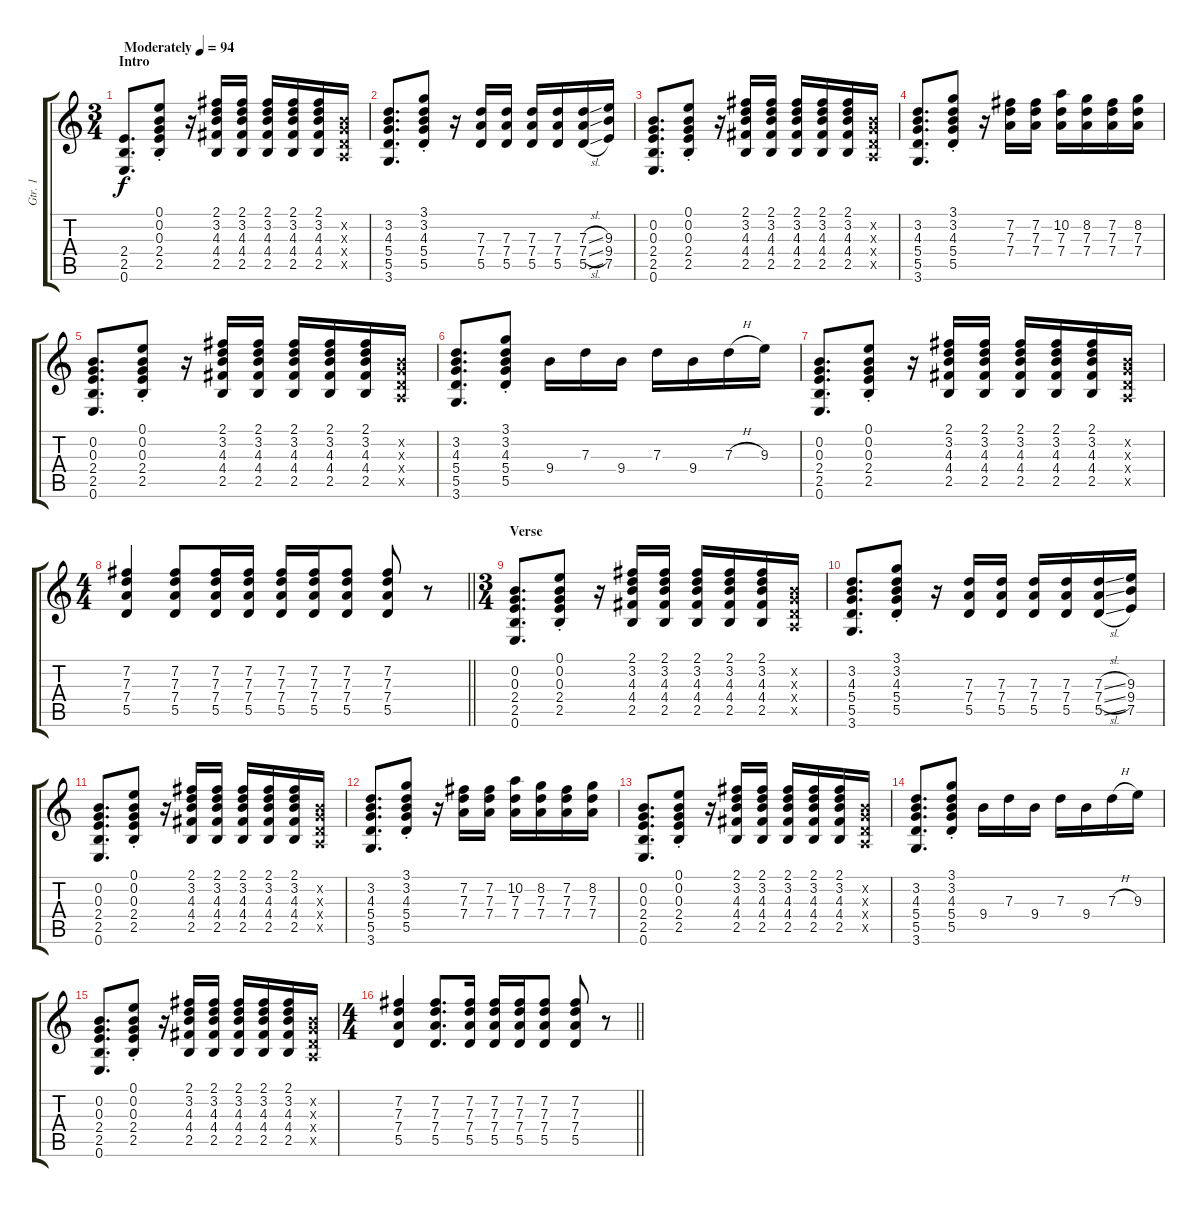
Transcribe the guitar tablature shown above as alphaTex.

\track ("Gtr. 1" "Gtr. 1") {instrument electricguitarclean}
\staff {score tabs}
\tuning (E4 B3 G3 D3 A2 E2) {hide}
\ts (3 4)
\section ("" "Intro")
\tempo (94 "Moderately")
\clef g2
\ks c
(2.4 2.5 0.6).8{d dy f instrument electricguitarclean} (0.1{st} 0.2{st} 0.3{st} 2.4{st} 2.5{st}).8 r.16 (2.1 3.2 4.3 4.4 2.5).16 (2.1 3.2 4.3 4.4 2.5).16 (2.1 3.2 4.3 4.4 2.5).16 (2.1 3.2 4.3 4.4 2.5).16 (2.1 3.2 4.3 4.4 2.5).16 (0.2{x} 0.3{x} 0.4{x} 0.5{x}).16 |
(3.2 4.3 5.4 5.5 3.6).8{d} (3.1{st} 3.2{st} 4.3{st} 5.4{st} 5.5{st}).8 r.16 (7.3 7.4 5.5).16 (7.3 7.4 5.5).16 (7.3 7.4 5.5).16 (7.3 7.4 5.5).16 (7.3{sl} 7.4{sl} 5.5{sl}).16 (9.3 9.4 7.5).16 |
(0.2 0.3 2.4 2.5 0.6).8{d} (0.1{st} 0.2{st} 0.3{st} 2.4{st} 2.5{st}).8 r.16 (2.1 3.2 4.3 4.4 2.5).16 (2.1 3.2 4.3 4.4 2.5).16 (2.1 3.2 4.3 4.4 2.5).16 (2.1 3.2 4.3 4.4 2.5).16 (2.1 3.2 4.3 4.4 2.5).16 (0.2{x} 0.3{x} 0.4{x} 0.5{x}).16 |
(3.2 4.3 5.4 5.5 3.6).8{d} (3.1{st} 3.2{st} 4.3{st} 5.4{st} 5.5{st}).8 r.16 (7.2 7.3 7.4).16 (7.2 7.3 7.4).16 (10.2 7.3 7.4).16 (8.2 7.3 7.4).16 (7.2 7.3 7.4).16 (8.2 7.3 7.4).16 |
(0.2 0.3 2.4 2.5 0.6).8{d} (0.1{st} 0.2{st} 0.3{st} 2.4{st} 2.5{st}).8 r.16 (2.1 3.2 4.3 4.4 2.5).16 (2.1 3.2 4.3 4.4 2.5).16 (2.1 3.2 4.3 4.4 2.5).16 (2.1 3.2 4.3 4.4 2.5).16 (2.1 3.2 4.3 4.4 2.5).16 (0.2{x} 0.3{x} 0.4{x} 0.5{x}).16 |
(3.2 4.3 5.4 5.5 3.6).8{d} (3.1{st} 3.2{st} 4.3{st} 5.4{st} 5.5{st}).8 9.4.16 7.3.16 9.4.16 7.3.16 9.4.16 7.3{h}.16 9.3.16 |
(0.2 0.3 2.4 2.5 0.6).8{d} (0.1{st} 0.2{st} 0.3{st} 2.4{st} 2.5{st}).8 r.16 (2.1 3.2 4.3 4.4 2.5).16 (2.1 3.2 4.3 4.4 2.5).16 (2.1 3.2 4.3 4.4 2.5).16 (2.1 3.2 4.3 4.4 2.5).16 (2.1 3.2 4.3 4.4 2.5).16 (0.2{x} 0.3{x} 0.4{x} 0.5{x}).16 |
\ts (4 4)
\barLineRight lightlight
(7.2 7.3 7.4 5.5).4 (7.2 7.3 7.4 5.5).8 (7.2 7.3 7.4 5.5).16 (7.2 7.3 7.4 5.5).16 (7.2 7.3 7.4 5.5).16 (7.2 7.3 7.4 5.5).16 (7.2 7.3 7.4 5.5).8 (7.2 7.3 7.4 5.5).8 r.8 |
\ts (3 4)
\section ("" "Verse")
(0.2 0.3 2.4 2.5 0.6).8{d} (0.1{st} 0.2{st} 0.3{st} 2.4{st} 2.5{st}).8 r.16 (2.1 3.2 4.3 4.4 2.5).16 (2.1 3.2 4.3 4.4 2.5).16 (2.1 3.2 4.3 4.4 2.5).16 (2.1 3.2 4.3 4.4 2.5).16 (2.1 3.2 4.3 4.4 2.5).16 (0.2{x} 0.3{x} 0.4{x} 0.5{x}).16 |
(3.2 4.3 5.4 5.5 3.6).8{d} (3.1{st} 3.2{st} 4.3{st} 5.4{st} 5.5{st}).8 r.16 (7.3 7.4 5.5).16 (7.3 7.4 5.5).16 (7.3 7.4 5.5).16 (7.3 7.4 5.5).16 (7.3{sl} 7.4{sl} 5.5{sl}).16 (9.3 9.4 7.5).16 |
(0.2 0.3 2.4 2.5 0.6).8{d} (0.1{st} 0.2{st} 0.3{st} 2.4{st} 2.5{st}).8 r.16 (2.1 3.2 4.3 4.4 2.5).16 (2.1 3.2 4.3 4.4 2.5).16 (2.1 3.2 4.3 4.4 2.5).16 (2.1 3.2 4.3 4.4 2.5).16 (2.1 3.2 4.3 4.4 2.5).16 (0.2{x} 0.3{x} 0.4{x} 0.5{x}).16 |
(3.2 4.3 5.4 5.5 3.6).8{d} (3.1{st} 3.2{st} 4.3{st} 5.4{st} 5.5{st}).8 r.16 (7.2 7.3 7.4).16 (7.2 7.3 7.4).16 (10.2 7.3 7.4).16 (8.2 7.3 7.4).16 (7.2 7.3 7.4).16 (8.2 7.3 7.4).16 |
(0.2 0.3 2.4 2.5 0.6).8{d} (0.1{st} 0.2{st} 0.3{st} 2.4{st} 2.5{st}).8 r.16 (2.1 3.2 4.3 4.4 2.5).16 (2.1 3.2 4.3 4.4 2.5).16 (2.1 3.2 4.3 4.4 2.5).16 (2.1 3.2 4.3 4.4 2.5).16 (2.1 3.2 4.3 4.4 2.5).16 (0.2{x} 0.3{x} 0.4{x} 0.5{x}).16 |
(3.2 4.3 5.4 5.5 3.6).8{d} (3.1{st} 3.2{st} 4.3{st} 5.4{st} 5.5{st}).8 9.4.16 7.3.16 9.4.16 7.3.16 9.4.16 7.3{h}.16 9.3.16 |
(0.2 0.3 2.4 2.5 0.6).8{d} (0.1{st} 0.2{st} 0.3{st} 2.4{st} 2.5{st}).8 r.16 (2.1 3.2 4.3 4.4 2.5).16 (2.1 3.2 4.3 4.4 2.5).16 (2.1 3.2 4.3 4.4 2.5).16 (2.1 3.2 4.3 4.4 2.5).16 (2.1 3.2 4.3 4.4 2.5).16 (0.2{x} 0.3{x} 0.4{x} 0.5{x}).16 |
\ts (4 4)
\barLineRight lightlight
(7.2 7.3 7.4 5.5).4 (7.2 7.3 7.4 5.5).8{d} (7.2 7.3 7.4 5.5).16 (7.2 7.3 7.4 5.5).16 (7.2 7.3 7.4 5.5).16 (7.2 7.3 7.4 5.5).8 (7.2 7.3 7.4 5.5).8 r.8
